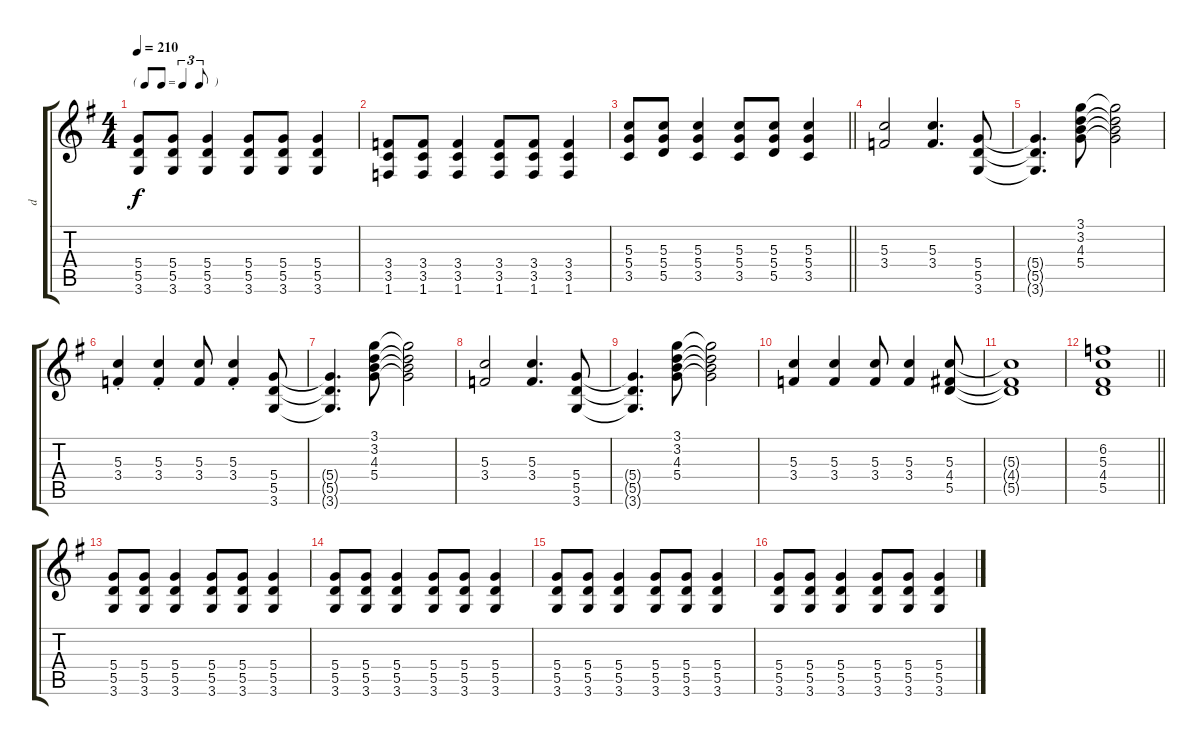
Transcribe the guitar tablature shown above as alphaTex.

\track ("d" "d") {instrument distortionguitar}
\staff {score tabs}
\tuning (E4 B3 G3 D3 A2 E2) {hide}
\ts (4 4)
\tf triplet8th
\tempo 210
\clef g2
\ks g
(5.4 5.5 3.6).8{dy f} (5.4 5.5 3.6).8 (5.4 5.5 3.6).4 (5.4 5.5 3.6).8 (5.4 5.5 3.6).8 (5.4 5.5 3.6).4 |
(3.4 3.5 1.6).8 (3.4 3.5 1.6).8 (3.4 3.5 1.6).4 (3.4 3.5 1.6).8 (3.4 3.5 1.6).8 (3.4 3.5 1.6).4 |
\barLineRight lightlight
(5.3 5.4 3.5).8 (5.3 5.4 5.5).8 (5.3 5.4 3.5).4 (5.3 5.4 3.5).8 (5.3 5.4 5.5).8 (5.3 5.4 3.5).4 |
\section ("" " ")
(5.3 3.4).2 (5.3 3.4).4{d} (5.4 5.5 3.6).8 |
(5.4{t} 5.5{t} 3.6{t}).4{d} (3.1 3.2 4.3 5.4).8 (3.1{t} 3.2{t} 4.3{t} 5.4{t}).2 |
(5.3{st} 3.4{st}).4 (5.3{st} 3.4{st}).4 (5.3 3.4).8 (5.3{st} 3.4{st}).4 (5.4 5.5 3.6).8 |
(5.4{t} 5.5{t} 3.6{t}).4{d} (3.1 3.2 4.3 5.4).8 (3.1{t} 3.2{t} 4.3{t} 5.4{t}).2 |
(5.3 3.4).2 (5.3 3.4).4{d} (5.4 5.5 3.6).8 |
(5.4{t} 5.5{t} 3.6{t}).4{d} (3.1 3.2 4.3 5.4).8 (3.1{t} 3.2{t} 4.3{t} 5.4{t}).2 |
(5.3 3.4).4 (5.3 3.4).4 (5.3 3.4).8 (5.3 3.4).4 (5.3 4.4 5.5).8 |
(5.3{t} 4.4{t} 5.5{t}).1 |
\barLineRight lightlight
(6.2 5.3 4.4 5.5).1 |
\section ("" " ")
(5.4 5.5 3.6).8 (5.4 5.5 3.6).8 (5.4 5.5 3.6).4 (5.4 5.5 3.6).8 (5.4 5.5 3.6).8 (5.4 5.5 3.6).4 |
(5.4 5.5 3.6).8 (5.4 5.5 3.6).8 (5.4 5.5 3.6).4 (5.4 5.5 3.6).8 (5.4 5.5 3.6).8 (5.4 5.5 3.6).4 |
(5.4 5.5 3.6).8 (5.4 5.5 3.6).8 (5.4 5.5 3.6).4 (5.4 5.5 3.6).8 (5.4 5.5 3.6).8 (5.4 5.5 3.6).4 |
(5.4 5.5 3.6).8 (5.4 5.5 3.6).8 (5.4 5.5 3.6).4 (5.4 5.5 3.6).8 (5.4 5.5 3.6).8 (5.4 5.5 3.6).4
